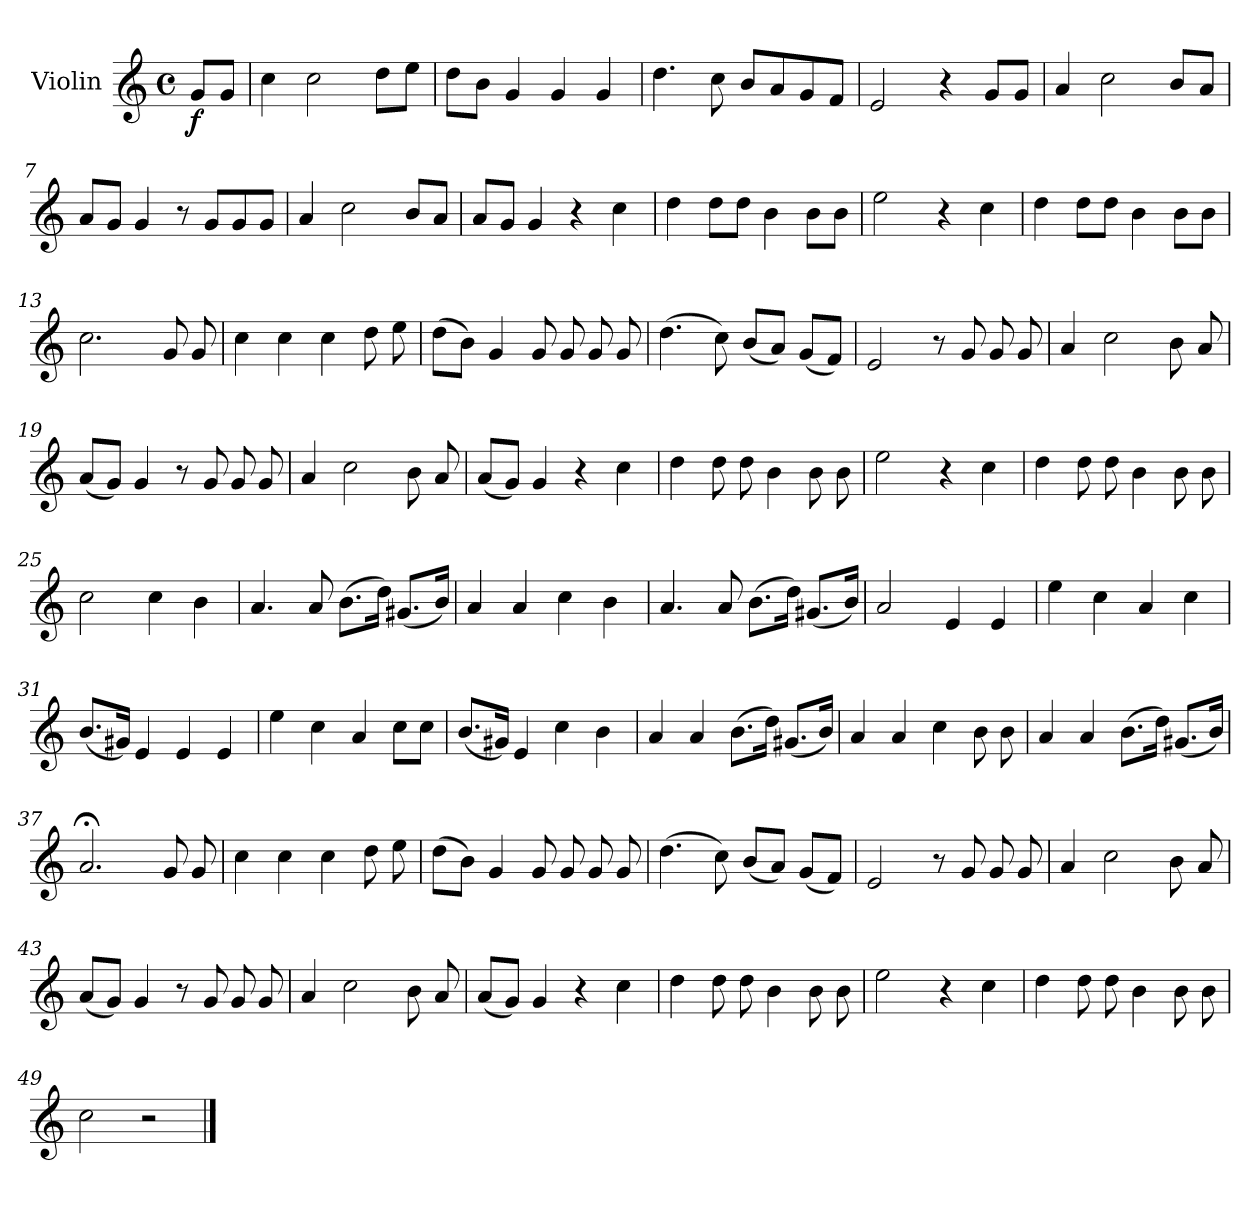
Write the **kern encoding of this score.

**kern	**dynam
*part1	*part1
*staff1	*staff1
*I"Violin	*
*I'Vln.	*
*clefG2	*
*k[]	*
*M4/4	*
*met(c)	*
=1	=1
!	!LO:DY:b
8g/L	f
8g/J	.
=2	=2
4cc\	.
2cc\	.
8dd\L	.
8ee\J	.
=3	=3
8dd\L	.
8b\J	.
4g/	.
4g/	.
4g/	.
=4	=4
4.dd\	.
8cc\	.
8b/L	.
8a/	.
8g/	.
8f/J	.
=5	=5
2e/	.
4r	.
8g/L	.
8g/J	.
=6	=6
4a/	.
2cc\	.
8b/L	.
8a/J	.
!!LO:LB:g=z
=7	=7
8a/L	.
8g/J	.
4g/	.
8r	.
8g/L	.
8g/	.
8g/J	.
=8	=8
4a/	.
2cc\	.
8b/L	.
8a/J	.
=9	=9
8a/L	.
8g/J	.
4g/	.
4r	.
4cc\	.
=10	=10
4dd\	.
8dd\L	.
8dd\J	.
4b\	.
8b\L	.
8b\J	.
=11	=11
2ee\	.
4r	.
4cc\	.
=12	=12
4dd\	.
8dd\L	.
8dd\J	.
4b\	.
8b\L	.
8b\J	.
!!LO:LB:g=z
=13	=13
2.cc\	.
8g/	.
8g/	.
=14	=14
4cc\	.
4cc\	.
4cc\	.
8dd\	.
8ee\	.
=15	=15
(>8dd\L	.
8b\J)	.
4g/	.
8g/	.
8g/	.
8g/	.
8g/	.
=16	=16
(>4.dd\	.
8cc\)	.
(<8b/L	.
8a/J)	.
(<8g/L	.
8f/J)	.
=17	=17
2e/	.
8r	.
8g/	.
8g/	.
8g/	.
=18	=18
4a/	.
2cc\	.
8b\	.
8a/	.
!!LO:LB:g=z
=19	=19
(<8a/L	.
8g/J)	.
4g/	.
8r	.
8g/	.
8g/	.
8g/	.
=20	=20
4a/	.
2cc\	.
8b\	.
8a/	.
=21	=21
(<8a/L	.
8g/J)	.
4g/	.
4r	.
4cc\	.
=22	=22
4dd\	.
8dd\	.
8dd\	.
4b\	.
8b\	.
8b\	.
=23	=23
2ee\	.
4r	.
4cc\	.
=24	=24
4dd\	.
8dd\	.
8dd\	.
4b\	.
8b\	.
8b\	.
!!LO:LB:g=z
=25	=25
2cc\	.
4cc\	.
4b\	.
=26	=26
4.a/	.
8a/	.
(>8.b\L	.
16dd\Jk)	.
(<8.g#X/L	.
16b/Jk)	.
=27	=27
4a/	.
4a/	.
4cc\	.
4b\	.
=28	=28
4.a/	.
8a/	.
(>8.b\L	.
16dd\Jk)	.
(<8.g#X/L	.
16b/Jk)	.
=29	=29
2a/	.
4e/	.
4e/	.
!!LO:LB:g=z
=30	=30
4ee\	.
4cc\	.
4a/	.
4cc\	.
=31	=31
(<8.b/L	.
16g#X/Jk)	.
4e/	.
4e/	.
4e/	.
=32	=32
4ee\	.
4cc\	.
4a/	.
8cc\L	.
8cc\J	.
=33	=33
(<8.b/L	.
16g#X/Jk)	.
4e/	.
4cc\	.
4b\	.
=34	=34
4a/	.
4a/	.
(>8.b\L	.
16dd\Jk)	.
(<8.g#X/L	.
16b/Jk)	.
!!LO:LB:g=z
=35	=35
4a/	.
4a/	.
4cc\	.
8b\	.
8b\	.
=36	=36
4a/	.
4a/	.
(>8.b\L	.
16dd\Jk)	.
(<8.g#X/L	.
16b/Jk)	.
=37	=37
2.a;</	.
8g/	.
8g/	.
=38	=38
4cc\	.
4cc\	.
4cc\	.
8dd\	.
8ee\	.
=39	=39
(>8dd\L	.
8b\J)	.
4g/	.
8g/	.
8g/	.
8g/	.
8g/	.
!!LO:LB:g=z
=40	=40
(>4.dd\	.
8cc\)	.
(<8b/L	.
8a/J)	.
(<8g/L	.
8f/J)	.
=41	=41
2e/	.
8r	.
8g/	.
8g/	.
8g/	.
=42	=42
4a/	.
2cc\	.
8b\	.
8a/	.
=43	=43
(<8a/L	.
8g/J)	.
4g/	.
8r	.
8g/	.
8g/	.
8g/	.
=44	=44
4a/	.
2cc\	.
8b\	.
8a/	.
=45	=45
(<8a/L	.
8g/J)	.
4g/	.
4r	.
4cc\	.
!!LO:LB:g=z
=46	=46
4dd\	.
8dd\	.
8dd\	.
4b\	.
8b\	.
8b\	.
=47	=47
2ee\	.
4r	.
4cc\	.
=48	=48
4dd\	.
8dd\	.
8dd\	.
4b\	.
8b\	.
8b\	.
=49	=49
2cc\	.
2r	.
==	==
*-	*-
